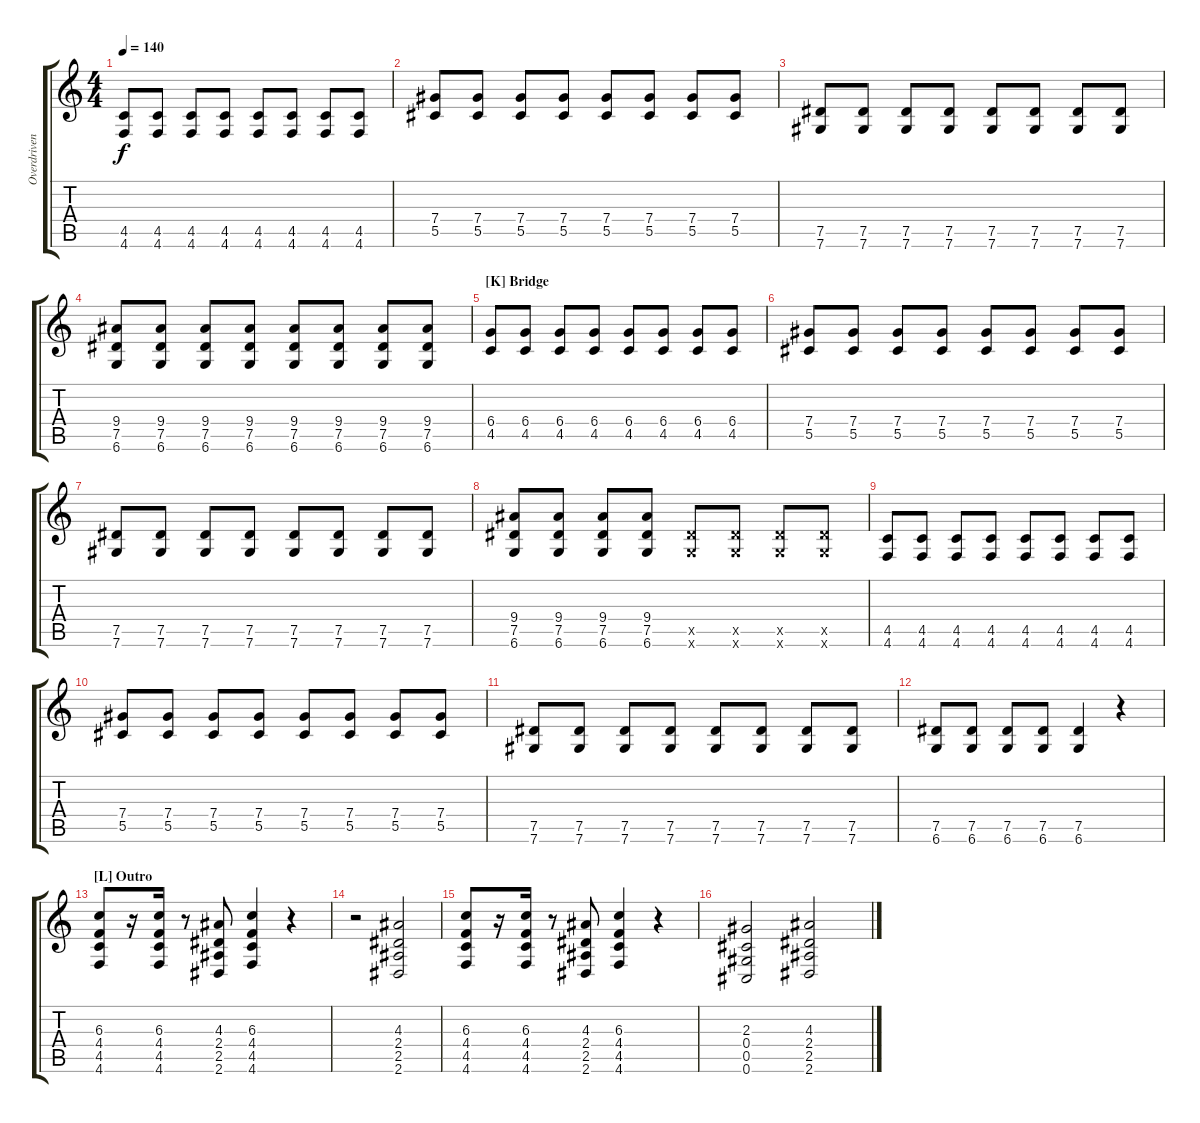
\track ("Overdriven Guitar" "Overdriven") {instrument overdrivenguitar}
\staff {score tabs}
\tuning (Eb4 Bb3 Gb3 Db3 Ab2 Db2) {hide}
\ts (4 4)
\tempo 140
\clef g2
\ks c
(4.5 4.6).8{dy f} (4.5 4.6).8 (4.5 4.6).8 (4.5 4.6).8 (4.5 4.6).8 (4.5 4.6).8 (4.5 4.6).8 (4.5 4.6).8 |
(7.4 5.5).8 (7.4 5.5).8 (7.4 5.5).8 (7.4 5.5).8 (7.4 5.5).8 (7.4 5.5).8 (7.4 5.5).8 (7.4 5.5).8 |
(7.5 7.6).8 (7.5 7.6).8 (7.5 7.6).8 (7.5 7.6).8 (7.5 7.6).8 (7.5 7.6).8 (7.5 7.6).8 (7.5 7.6).8 |
(9.4 7.5 6.6).8 (9.4 7.5 6.6).8 (9.4 7.5 6.6).8 (9.4 7.5 6.6).8 (9.4 7.5 6.6).8 (9.4 7.5 6.6).8 (9.4 7.5 6.6).8 (9.4 7.5 6.6).8 |
\section ("" "[K] Bridge")
(6.4 4.5).8 (6.4 4.5).8 (6.4 4.5).8 (6.4 4.5).8 (6.4 4.5).8 (6.4 4.5).8 (6.4 4.5).8 (6.4 4.5).8 |
(7.4 5.5).8 (7.4 5.5).8 (7.4 5.5).8 (7.4 5.5).8 (7.4 5.5).8 (7.4 5.5).8 (7.4 5.5).8 (7.4 5.5).8 |
(7.5 7.6).8 (7.5 7.6).8 (7.5 7.6).8 (7.5 7.6).8 (7.5 7.6).8 (7.5 7.6).8 (7.5 7.6).8 (7.5 7.6).8 |
(9.4 7.5 6.6).8 (9.4 7.5 6.6).8 (9.4 7.5 6.6).8 (9.4 7.5 6.6).8 (7.5{x} 6.6{x}).8 (7.5{x} 6.6{x}).8 (7.5{x} 6.6{x}).8 (7.5{x} 6.6{x}).8 |
(4.5 4.6).8 (4.5 4.6).8 (4.5 4.6).8 (4.5 4.6).8 (4.5 4.6).8 (4.5 4.6).8 (4.5 4.6).8 (4.5 4.6).8 |
(7.4 5.5).8 (7.4 5.5).8 (7.4 5.5).8 (7.4 5.5).8 (7.4 5.5).8 (7.4 5.5).8 (7.4 5.5).8 (7.4 5.5).8 |
(7.5 7.6).8 (7.5 7.6).8 (7.5 7.6).8 (7.5 7.6).8 (7.5 7.6).8 (7.5 7.6).8 (7.5 7.6).8 (7.5 7.6).8 |
(7.5 6.6).8 (7.5 6.6).8 (7.5 6.6).8 (7.5 6.6).8 (7.5 6.6).4 r.4 |
\section ("" "[L] Outro")
(6.3 4.4 4.5 4.6).8 r.16 (6.3 4.4 4.5 4.6).16 r.8 (4.3 2.4 2.5 2.6).8 (6.3 4.4 4.5 4.6).4 r.4 |
r.2 (4.3 2.4 2.5 2.6).2 |
(6.3 4.4 4.5 4.6).8 r.16 (6.3 4.4 4.5 4.6).16 r.8 (4.3 2.4 2.5 2.6).8 (6.3 4.4 4.5 4.6).4 r.4 |
(2.3 0.4 0.5 0.6).2 (4.3 2.4 2.5 2.6).2
